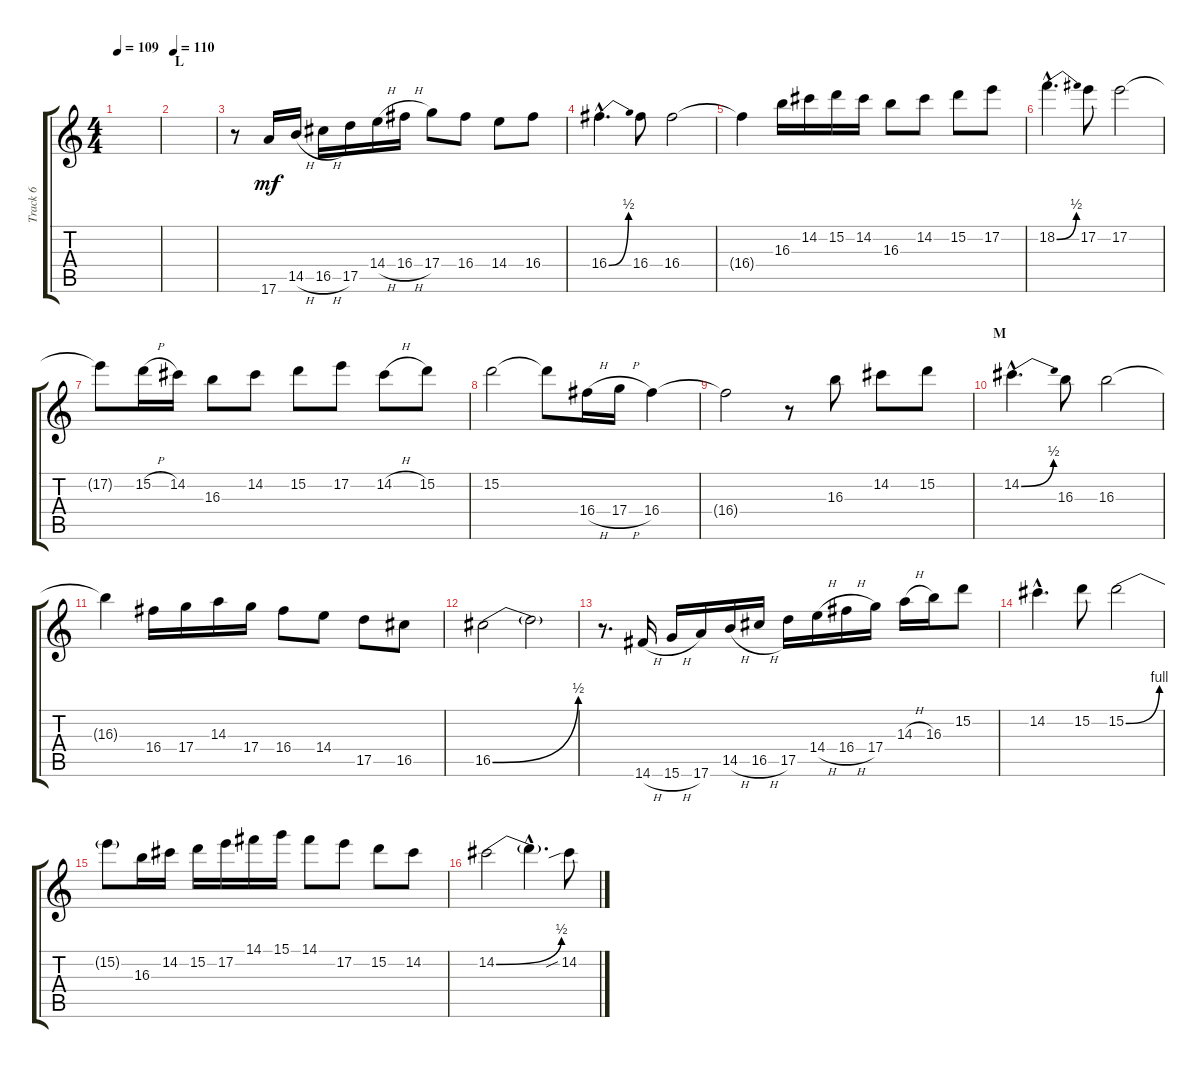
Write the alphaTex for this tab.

\track ("Track 6" "Track 6") {instrument acousticguitarsteel}
\staff {score tabs}
\tuning (E4 B3 G3 D3 A2 E2) {hide}
\ts (4 4)
\tempo 109
\clef g2
\ks c
|
\section ("" "L")
\tempo 110
|
r.8 17.6.16{dy mf} 14.5{h}.16 16.5{h}.16 17.5.16 14.4{h}.16 16.4{h}.16 17.4.8 16.4.8 14.4.8 16.4.8 |
16.4{be (bend 0 0 60 2) hac}.4{d} 16.4.8 16.4.2 |
16.4{t}.4 16.3.16 14.2.16 15.2.16 14.2.16 16.3.8 14.2.8 15.2.8 17.2.8 |
18.2{be (bend 0 0 60 2) hac}.4{d} 17.2.8 17.2.2 |
17.2{t}.8 15.2{h}.16 14.2.16 16.3.8 14.2.8 15.2.8 17.2.8 14.2{h}.8 15.2.8 |
15.2.2 15.2{t}.8 16.4{h}.16 17.4{h}.16 16.4.4 |
16.4{t}.2 r.8 16.3.8 14.2.8 15.2.8 |
\section ("" "M")
14.2{be (bend 0 0 60 2) hac}.4{d} 16.3.8 16.3.2 |
16.3{t}.4 16.4.16 17.4.16 14.3.16 17.4.16 16.4.8 14.4.8 17.5.8 16.5.8 |
16.5{be (bend 0 0 60 2)}.2 16.5{t}.2 |
r.8{d} 14.6{h}.16 15.6{h}.16 17.6.16 14.5{h}.16 16.5{h}.16 17.5.16 14.4{h}.16 16.4{h}.16 17.4.16 14.3{h}.16 16.3.16 15.2.8 |
14.2{hac}.4{d} 15.2.8 15.2{be (bend 0 0 60 4)}.2 |
15.2{t}.8 16.3.16 14.2.16 15.2.16 17.2.16 14.1.16 15.1.16 14.1.8 17.2.8 15.2.8 14.2.8 |
14.2{be (bend 0 0 60 2)}.2 14.2{hac t}.4{d} 14.2{sib}.8
